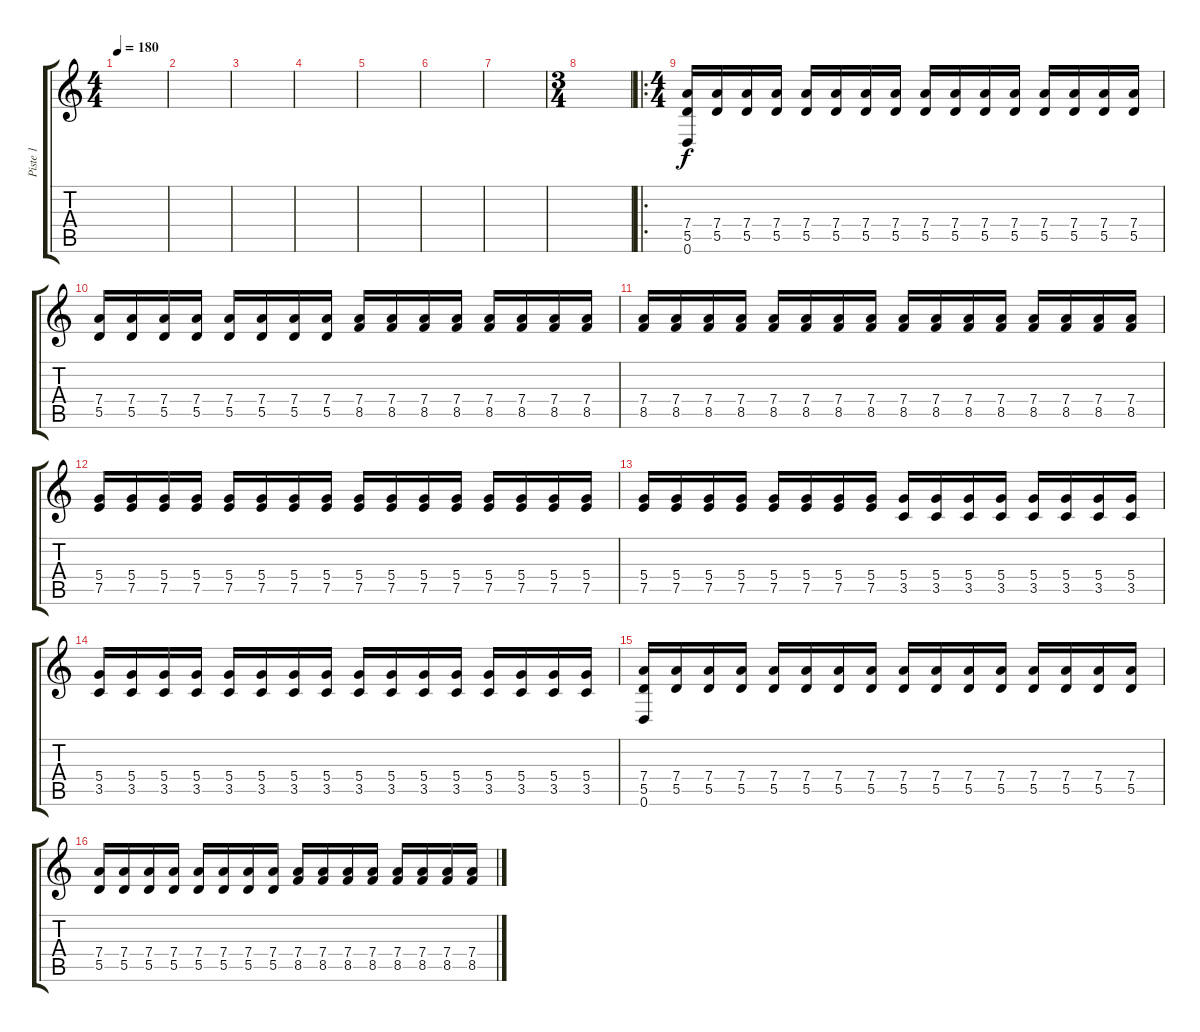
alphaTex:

\track ("Piste 1" "Piste 1") {instrument distortionguitar}
\staff {score tabs}
\tuning (E4 B3 G3 D3 A2 D2) {hide}
\ts (4 4)
\tempo 180
\clef g2
\ks c
|
|
|
|
|
|
|
\ts (3 4)
|
\ro
\ts (4 4)
(7.4 5.5 0.6).16 (7.4 5.5).16 (7.4 5.5).16 (7.4 5.5).16 (7.4 5.5).16 (7.4 5.5).16 (7.4 5.5).16 (7.4 5.5).16 (7.4 5.5).16 (7.4 5.5).16 (7.4 5.5).16 (7.4 5.5).16 (7.4 5.5).16 (7.4 5.5).16 (7.4 5.5).16 (7.4 5.5).16 |
(7.4 5.5).16 (7.4 5.5).16 (7.4 5.5).16 (7.4 5.5).16 (7.4 5.5).16 (7.4 5.5).16 (7.4 5.5).16 (7.4 5.5).16 (7.4 8.5).16 (7.4 8.5).16 (7.4 8.5).16 (7.4 8.5).16 (7.4 8.5).16 (7.4 8.5).16 (7.4 8.5).16 (7.4 8.5).16 |
(7.4 8.5).16 (7.4 8.5).16 (7.4 8.5).16 (7.4 8.5).16 (7.4 8.5).16 (7.4 8.5).16 (7.4 8.5).16 (7.4 8.5).16 (7.4 8.5).16 (7.4 8.5).16 (7.4 8.5).16 (7.4 8.5).16 (7.4 8.5).16 (7.4 8.5).16 (7.4 8.5).16 (7.4 8.5).16 |
(5.4 7.5).16 (5.4 7.5).16 (5.4 7.5).16 (5.4 7.5).16 (5.4 7.5).16 (5.4 7.5).16 (5.4 7.5).16 (5.4 7.5).16 (5.4 7.5).16 (5.4 7.5).16 (5.4 7.5).16 (5.4 7.5).16 (5.4 7.5).16 (5.4 7.5).16 (5.4 7.5).16 (5.4 7.5).16 |
(5.4 7.5).16 (5.4 7.5).16 (5.4 7.5).16 (5.4 7.5).16 (5.4 7.5).16 (5.4 7.5).16 (5.4 7.5).16 (5.4 7.5).16 (5.4 3.5).16 (5.4 3.5).16 (5.4 3.5).16 (5.4 3.5).16 (5.4 3.5).16 (5.4 3.5).16 (5.4 3.5).16 (5.4 3.5).16 |
(5.4 3.5).16 (5.4 3.5).16 (5.4 3.5).16 (5.4 3.5).16 (5.4 3.5).16 (5.4 3.5).16 (5.4 3.5).16 (5.4 3.5).16 (5.4 3.5).16 (5.4 3.5).16 (5.4 3.5).16 (5.4 3.5).16 (5.4 3.5).16 (5.4 3.5).16 (5.4 3.5).16 (5.4 3.5).16 |
(7.4 5.5 0.6).16 (7.4 5.5).16 (7.4 5.5).16 (7.4 5.5).16 (7.4 5.5).16 (7.4 5.5).16 (7.4 5.5).16 (7.4 5.5).16 (7.4 5.5).16 (7.4 5.5).16 (7.4 5.5).16 (7.4 5.5).16 (7.4 5.5).16 (7.4 5.5).16 (7.4 5.5).16 (7.4 5.5).16 |
(7.4 5.5).16 (7.4 5.5).16 (7.4 5.5).16 (7.4 5.5).16 (7.4 5.5).16 (7.4 5.5).16 (7.4 5.5).16 (7.4 5.5).16 (7.4 8.5).16 (7.4 8.5).16 (7.4 8.5).16 (7.4 8.5).16 (7.4 8.5).16 (7.4 8.5).16 (7.4 8.5).16 (7.4 8.5).16
